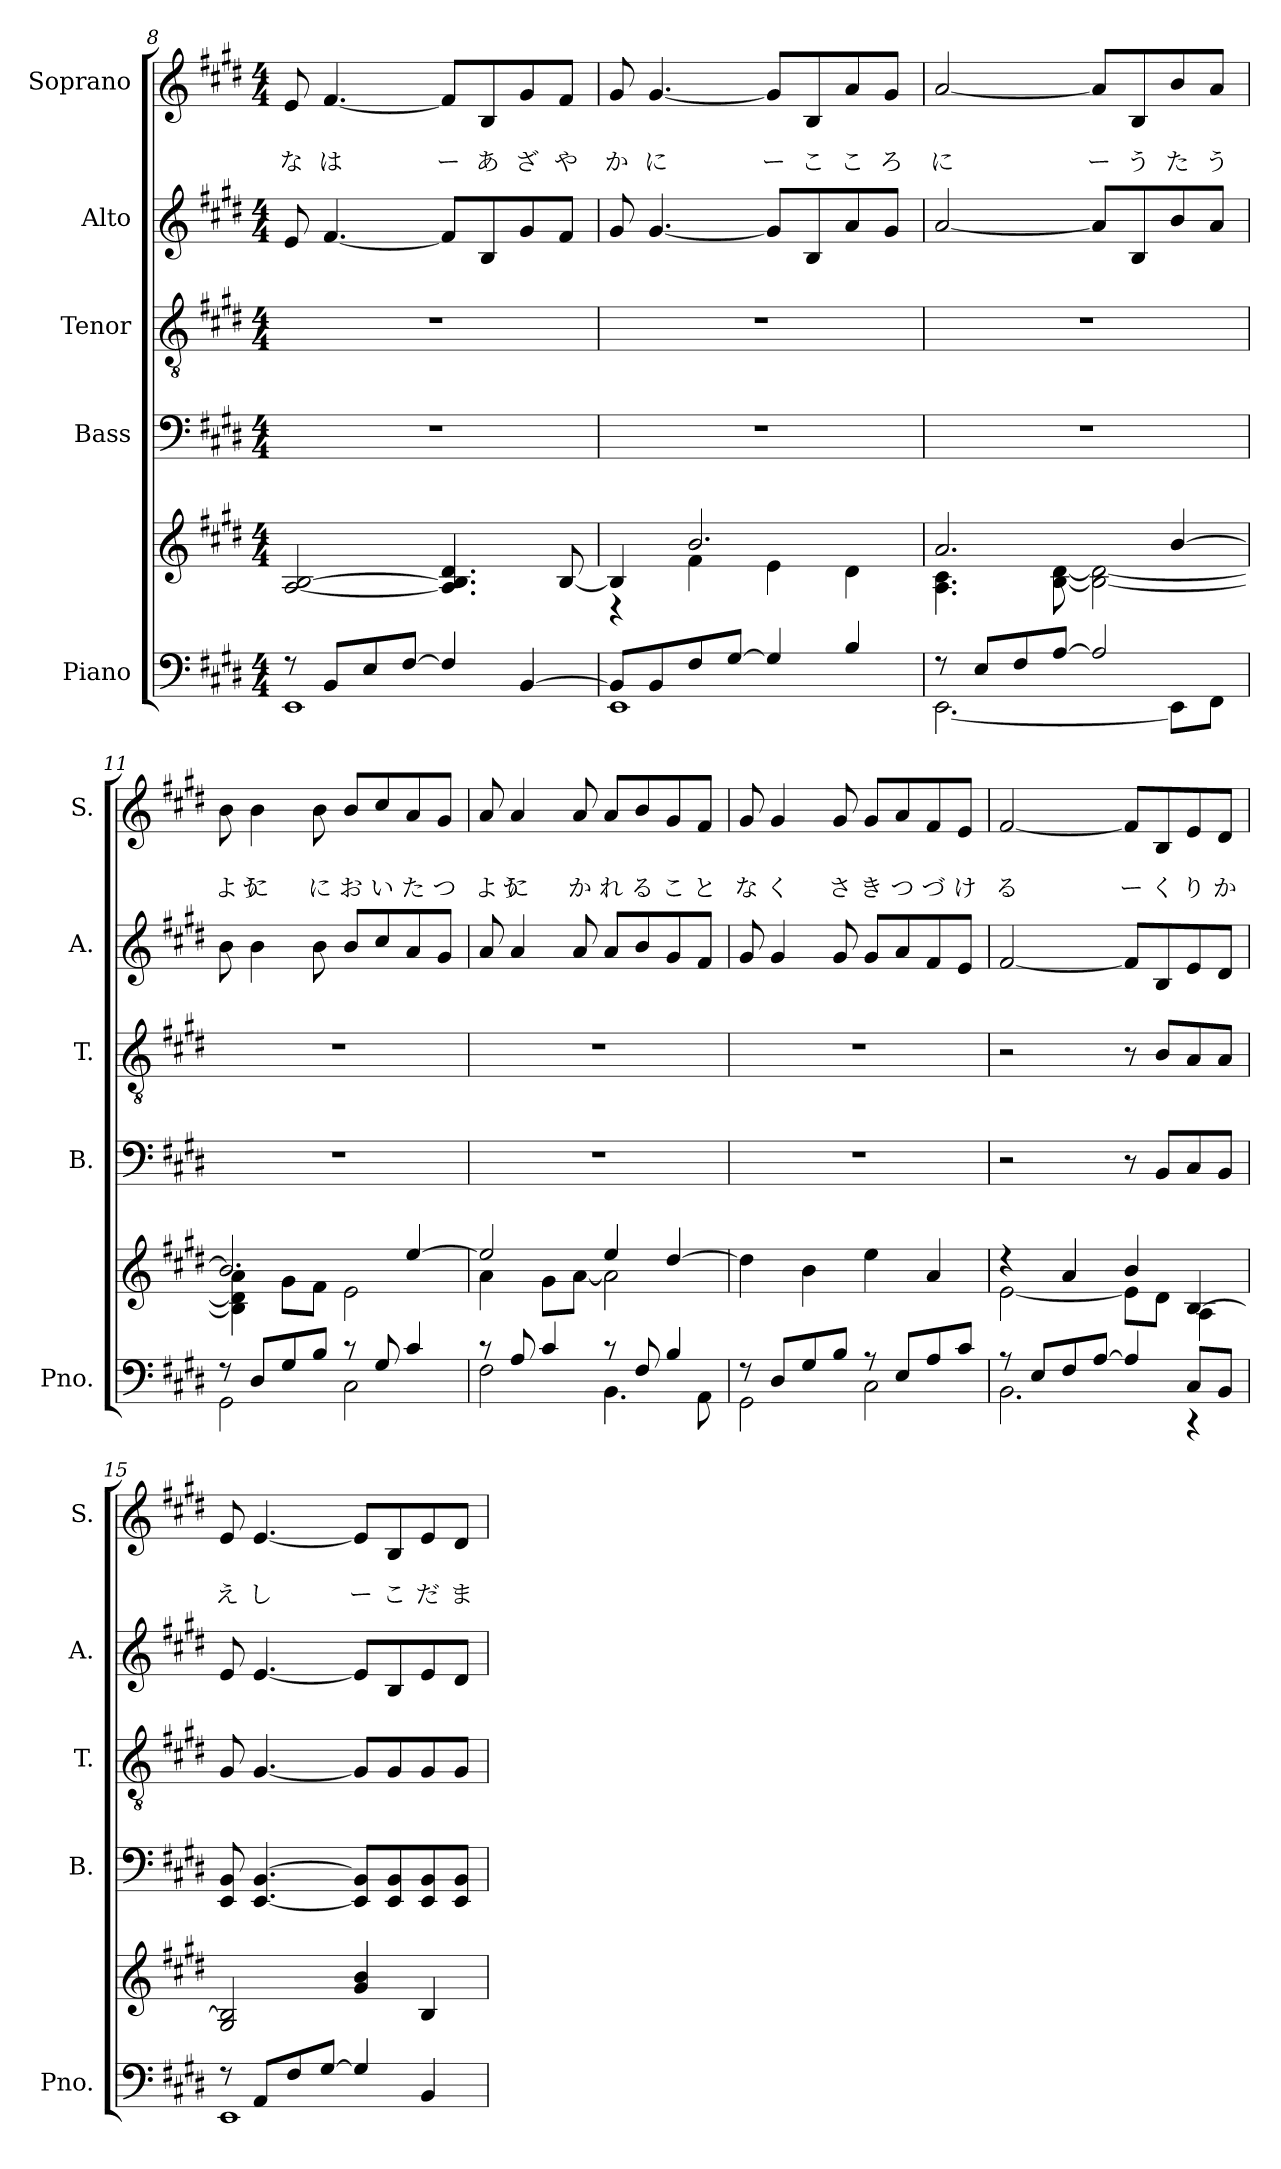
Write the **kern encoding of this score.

**kern	**kern	**kern	**kern	**kern	**kern	**text	**text
*part5	*part5	*part4	*part3	*part2	*part1	*part1	*part1
*staff6	*staff5	*staff4	*staff3	*staff2	*staff1	*staff1	*staff1
*I"Piano	*	*I"Bass	*I"Tenor	*I"Alto	*I"Soprano	*	*
*I'Pno.	*	*I'B.	*I'T.	*I'A.	*I'S.	*	*
*clefF4	*clefG2	*clefF4	*clefGv2	*clefG2	*clefG2	*	*
*k[f#c#g#d#]	*k[f#c#g#d#]	*k[f#c#g#d#]	*k[f#c#g#d#]	*k[f#c#g#d#]	*k[f#c#g#d#]	*	*
*M4/4	*M4/4	*M4/4	*M4/4	*M4/4	*M4/4	*	*
=8	=8	=8	=8	=8	=8	=8	=8
*^	*	*	*	*	*	*	*
8r	1EE	[2A/ [2B/	1r	1r	8e/	8e/	.	な
8BB/L	.	.	.	.	[4.f#/	[4.f#/	.	は
8E/	.	.	.	.	.	.	.	.
[8F#/J	.	.	.	.	.	.	.	.
4F#/]	.	4.A/] 4.B/] 4.d#/	.	.	8f#/L]	8f#/L]	.	ー
.	.	.	.	.	8B/	8B/	.	あ
[4BB/	.	.	.	.	8g#/	8g#/	.	ざ
.	.	[8B/	.	.	8f#/J	8f#/J	.	や
=9	=9	=9	=9	=9	=9	=9	=9	=9
*	*	*^	*	*	*	*	*	*
8BB/L]	1EE	4B/]	4r	1r	1r	8g#/	8g#/	.	か
8BB/	.	.	.	.	.	[4.g#/	[4.g#/	.	に
8F#/	.	2.b/	4f#\	.	.	.	.	.	.
[8G#/J	.	.	.	.	.	.	.	.	.
4G#/]	.	.	4e\	.	.	8g#/L]	8g#/L]	.	ー
.	.	.	.	.	.	8B/	8B/	.	こ
4B/	.	.	4d#\	.	.	8a/	8a/	.	こ
.	.	.	.	.	.	8g#/J	8g#/J	.	ろ
!!LO:PB:g=z
=10	=10	=10	=10	=10	=10	=10	=10	=10	=10
8r	[2.EE\	2.a/	4.A\ 4.c#\	1r	1r	[2a/	[2a/	.	に
8E/L	.	.	.	.	.	.	.	.	.
8F#/	.	.	.	.	.	.	.	.	.
[8A/J	.	.	[8B\ [8d#\	.	.	.	.	.	.
2A/]	.	.	2B\_ 2d#\_	.	.	8a/L]	8a/L]	.	ー
.	.	.	.	.	.	8B/	8B/	.	う
.	8EE\L]	[4b/	.	.	.	8b/	8b/	.	た
.	8FF#\J	.	.	.	.	8a/J	8a/J	.	う
=11	=11	=11	=11	=11	=11	=11	=11	=11	=11
8r	2GG#\	2.b/]	4B\] 4d#\] 4a\	1r	1r	8b\	8b\	.	よう
8D#/L	.	.	.	.	.	4b\	4b\	.	に
8G#/	.	.	8g#\L	.	.	.	.	.	.
8B/J	.	.	8f#\J	.	.	8b\	8b\	.	に
8r	2C#\	.	2e\	.	.	8b/L	8b/L	.	お
8G#/	.	.	.	.	.	8cc#/	8cc#/	.	い
4c#/	.	[4ee/	.	.	.	8a/	8a/	.	た
.	.	.	.	.	.	8g#/J	8g#/J	.	つ
=12	=12	=12	=12	=12	=12	=12	=12	=12	=12
8r	2F#\	2ee/]	4a\	1r	1r	8a/	8a/	.	よう
8A/	.	.	.	.	.	4a/	4a/	.	に
4c#/	.	.	8g#\L	.	.	.	.	.	.
.	.	.	[8a\J	.	.	8a/	8a/	.	か
8r	4.BB\	4ee/	2a\]	.	.	8a/L	8a/L	.	れ
8F#/	.	.	.	.	.	8b/	8b/	.	る
4B/	.	[4dd#/	.	.	.	8g#/	8g#/	.	こ
.	8AA\	.	.	.	.	8f#/J	8f#/J	.	と
*	*	*v	*v	*	*	*	*	*	*
!!LO:LB:g=z
=13	=13	=13	=13	=13	=13	=13	=13	=13
8r	2GG#\	4dd#\]	1r	1r	8g#/	8g#/	.	な
8D#/L	.	.	.	.	4g#/	4g#/	.	く
8G#/	.	4b\	.	.	.	.	.	.
8B/J	.	.	.	.	8g#/	8g#/	.	さ
8r	2C#\	4ee\	.	.	8g#/L	8g#/L	.	き
8E/L	.	.	.	.	8a/	8a/	.	つ
8A/	.	4a/	.	.	8f#/	8f#/	.	づ
8c#/J	.	.	.	.	8e/J	8e/J	.	け
=14	=14	=14	=14	=14	=14	=14	=14	=14
*	*	*^	*	*	*	*	*	*
8r	2.BB\	4r	[2e\	2r	2r	[2f#/	[2f#/	.	る
8E/L	.	.	.	.	.	.	.	.	.
8F#/	.	4a/	.	.	.	.	.	.	.
[8A/J	.	.	.	.	.	.	.	.	.
4A/]	.	4b/	8e\L]	8r	8r	8f#/L]	8f#/L]	.	ー
.	.	.	8d#\J	8BB/L	8B/L	8B/	8B/	.	く
8C#/L	4r	[4B/	4A\	8C#/	8A/	8e/	8e/	.	り
8BB/J	.	.	.	8BB/J	8A/J	8d#/J	8d#/J	.	か
*	*	*v	*v	*	*	*	*	*	*
=15	=15	=15	=15	=15	=15	=15	=15	=15
8r	1EE	2G#/ 2B/]	8EE/ 8BB/	8G#/	8e/	8e/	.	え
8AA/L	.	.	[4.EE/ [4.BB/	[4.G#/	[4.e/	[4.e/	.	し
8F#/	.	.	.	.	.	.	.	.
[8G#/J	.	.	.	.	.	.	.	.
4G#/]	.	4g#/ 4b/	8EE/] 8BB/]L	8G#/L]	8e/L]	8e/L]	.	ー
.	.	.	8EE/ 8BB/	8G#/	8B/	8B/	.	こ
4BB/	.	4B/	8EE/ 8BB/	8G#/	8e/	8e/	.	だ
.	.	.	8EE/ 8BB/J	8G#/J	8d#/J	8d#/J	.	ま
*v	*v	*	*	*	*	*	*	*
=	=	=	=	=	=	=	=
*-	*-	*-	*-	*-	*-	*-	*-
